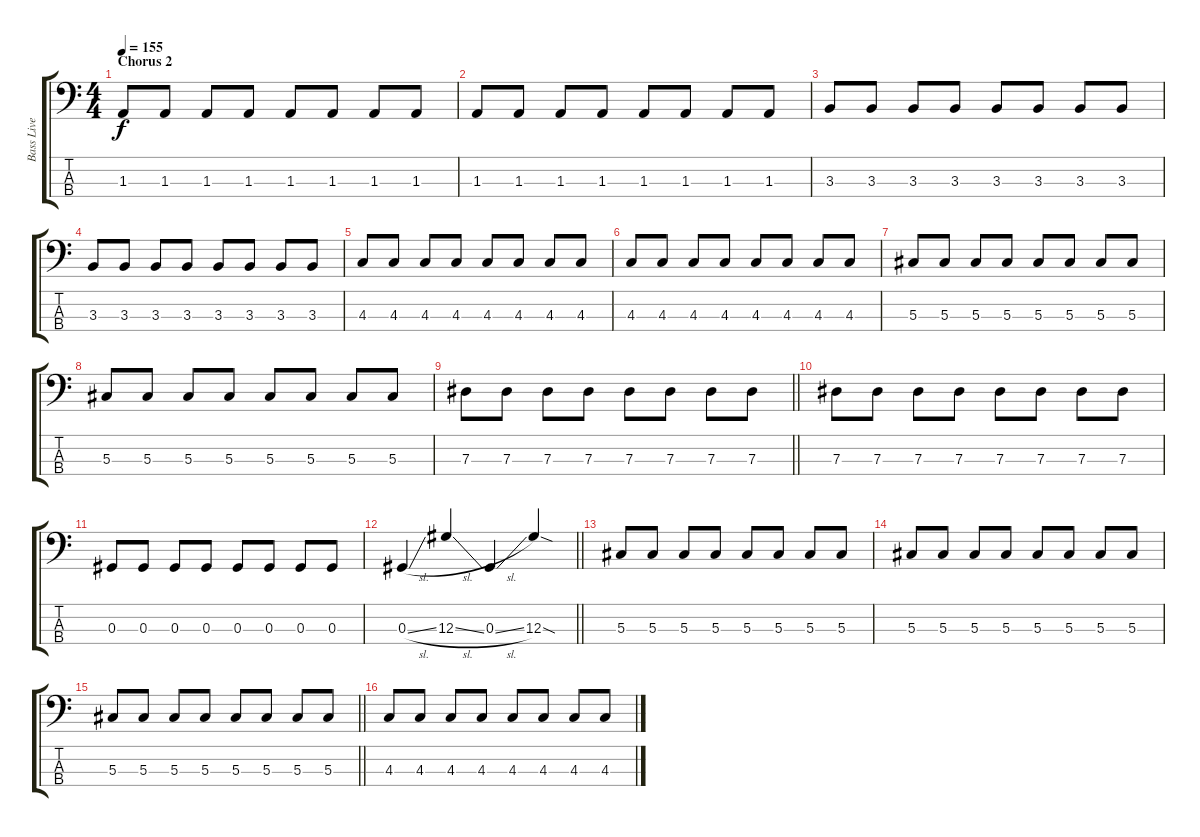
\track ("Bass Live (-1/2 step version)" "Bass Live ") {mute instrument acousticguitarsteel}
\staff {score tabs}
\tuning (Gb2 Db2 Ab1 Db1) {hide}
\ts (4 4)
\section ("" "Chorus 2")
\tempo 155
\clef f4
\ks c
1.3.8{dy f} 1.3.8 1.3.8 1.3.8 1.3.8 1.3.8 1.3.8 1.3.8 |
1.3.8 1.3.8 1.3.8 1.3.8 1.3.8 1.3.8 1.3.8 1.3.8 |
3.3.8 3.3.8 3.3.8 3.3.8 3.3.8 3.3.8 3.3.8 3.3.8 |
3.3.8 3.3.8 3.3.8 3.3.8 3.3.8 3.3.8 3.3.8 3.3.8 |
4.3.8 4.3.8 4.3.8 4.3.8 4.3.8 4.3.8 4.3.8 4.3.8 |
4.3.8 4.3.8 4.3.8 4.3.8 4.3.8 4.3.8 4.3.8 4.3.8 |
5.3.8 5.3.8 5.3.8 5.3.8 5.3.8 5.3.8 5.3.8 5.3.8 |
5.3.8 5.3.8 5.3.8 5.3.8 5.3.8 5.3.8 5.3.8 5.3.8 |
\barLineRight lightlight
7.3.8 7.3.8 7.3.8 7.3.8 7.3.8 7.3.8 7.3.8 7.3.8 |
7.3.8 7.3.8 7.3.8 7.3.8 7.3.8 7.3.8 7.3.8 7.3.8 |
0.3.8 0.3.8 0.3.8 0.3.8 0.3.8 0.3.8 0.3.8 0.3.8 |
\barLineRight lightlight
0.3{sl}.4 12.3{sl}.4{beam Up} 0.3{sl}.4 12.3{sod}.4{beam Up} |
\section ("" "")
5.3.8 5.3.8 5.3.8 5.3.8 5.3.8 5.3.8 5.3.8 5.3.8 |
5.3.8 5.3.8 5.3.8 5.3.8 5.3.8 5.3.8 5.3.8 5.3.8 |
\barLineRight lightlight
5.3.8 5.3.8 5.3.8 5.3.8 5.3.8 5.3.8 5.3.8 5.3.8 |
4.3.8 4.3.8 4.3.8 4.3.8 4.3.8 4.3.8 4.3.8 4.3.8
